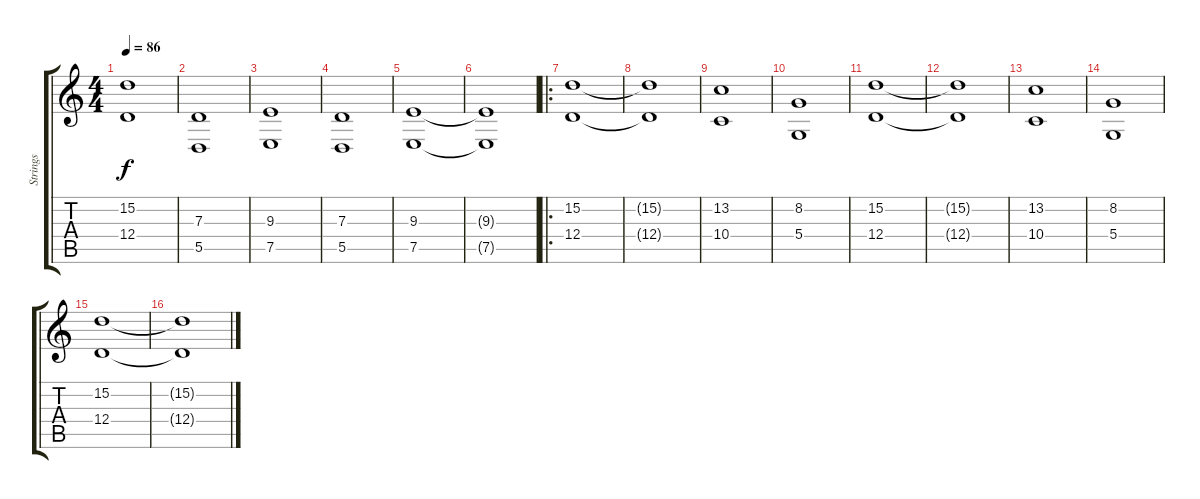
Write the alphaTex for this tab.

\track ("Strings" "Strings") {instrument stringensemble1}
\staff {score tabs}
\tuning (E4 B3 G3 D3 A2 E2) {hide}
\ts (4 4)
\tempo 86
\clef g2
\ks c
(15.2 12.4).1{dy f} |
(7.3 5.5).1 |
(9.3 7.5).1 |
(7.3 5.5).1 |
(9.3 7.5).1 |
(9.3{t} 7.5{t}).1 |
\ro
(15.2 12.4).1 |
(15.2{t} 12.4{t}).1 |
(13.2 10.4).1 |
(8.2 5.4).1 |
(15.2 12.4).1 |
(15.2{t} 12.4{t}).1 |
(13.2 10.4).1 |
(8.2 5.4).1 |
(15.2 12.4).1 |
(15.2{t} 12.4{t}).1
